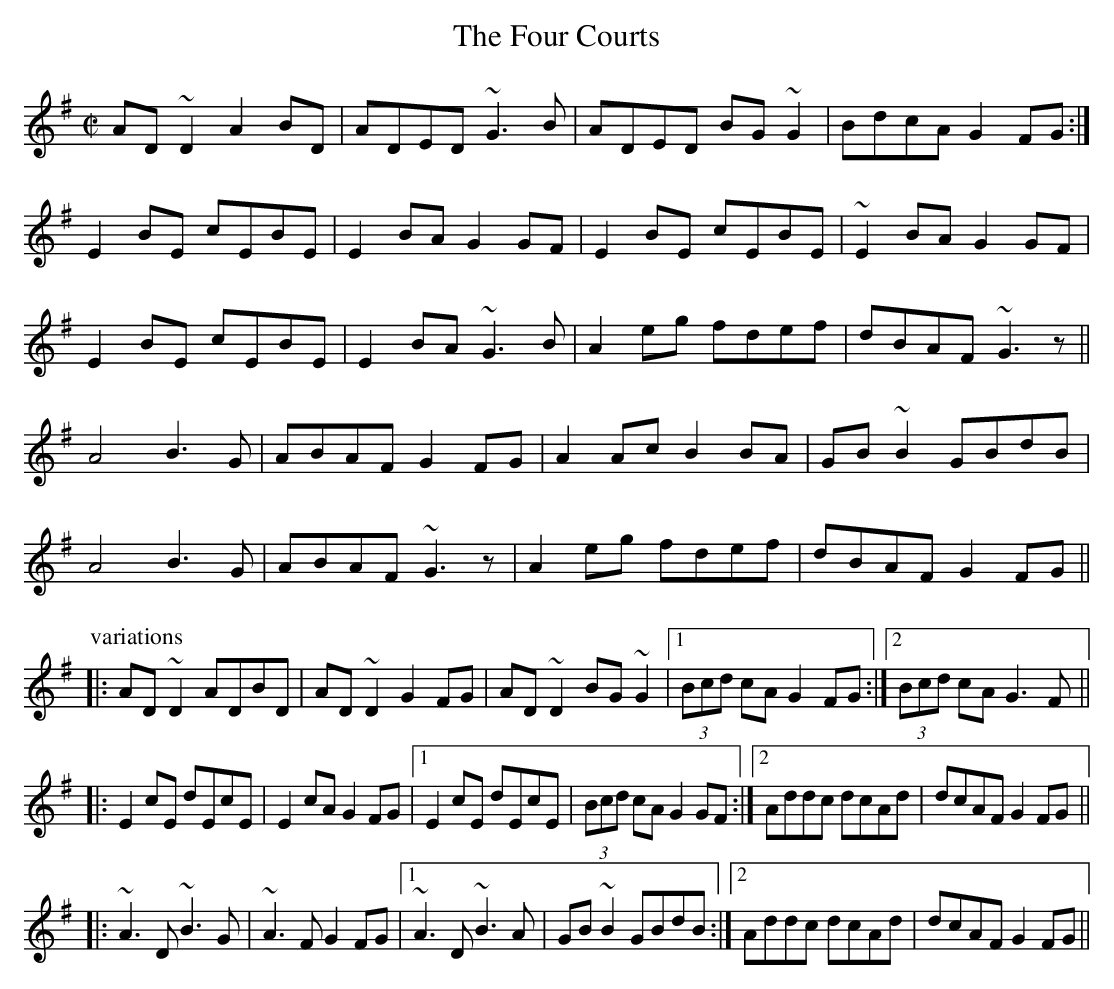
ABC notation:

X:1
T:Four Courts, The
M:C|
L:1/8
K:Dmix
AD~D2 A2BD | ADED ~G3B | ADED BG~G2 | BdcA G2FG :|
E2BE cEBE | E2BA G2GF | E2BE cEBE | ~E2BA G2GF |
E2BE cEBE | E2BA ~G3B | A2eg fdef | dBAF ~G3z ||
A4 B3G | ABAF G2FG | A2Ac B2BA | GB~B2 GBdB |
A4 B3G | ABAF ~G3z | A2eg fdef | dBAF G2FG ||
P:variations
|: AD~D2 ADBD | AD~D2 G2FG | AD~D2 BG~G2 |1 (3Bcd cA G2FG :|2 (3Bcd cA G3F ||
|: E2cE dEcE | E2cA G2FG |1 E2cE dEcE | (3Bcd cA G2GF :|2 Addc dcAd | dcAF G2FG ||
|: ~A3D ~B3G | ~A3F G2FG |1 ~A3D ~B3A | GB~B2 GBdB :|2 Addc dcAd | dcAF G2FG ||
